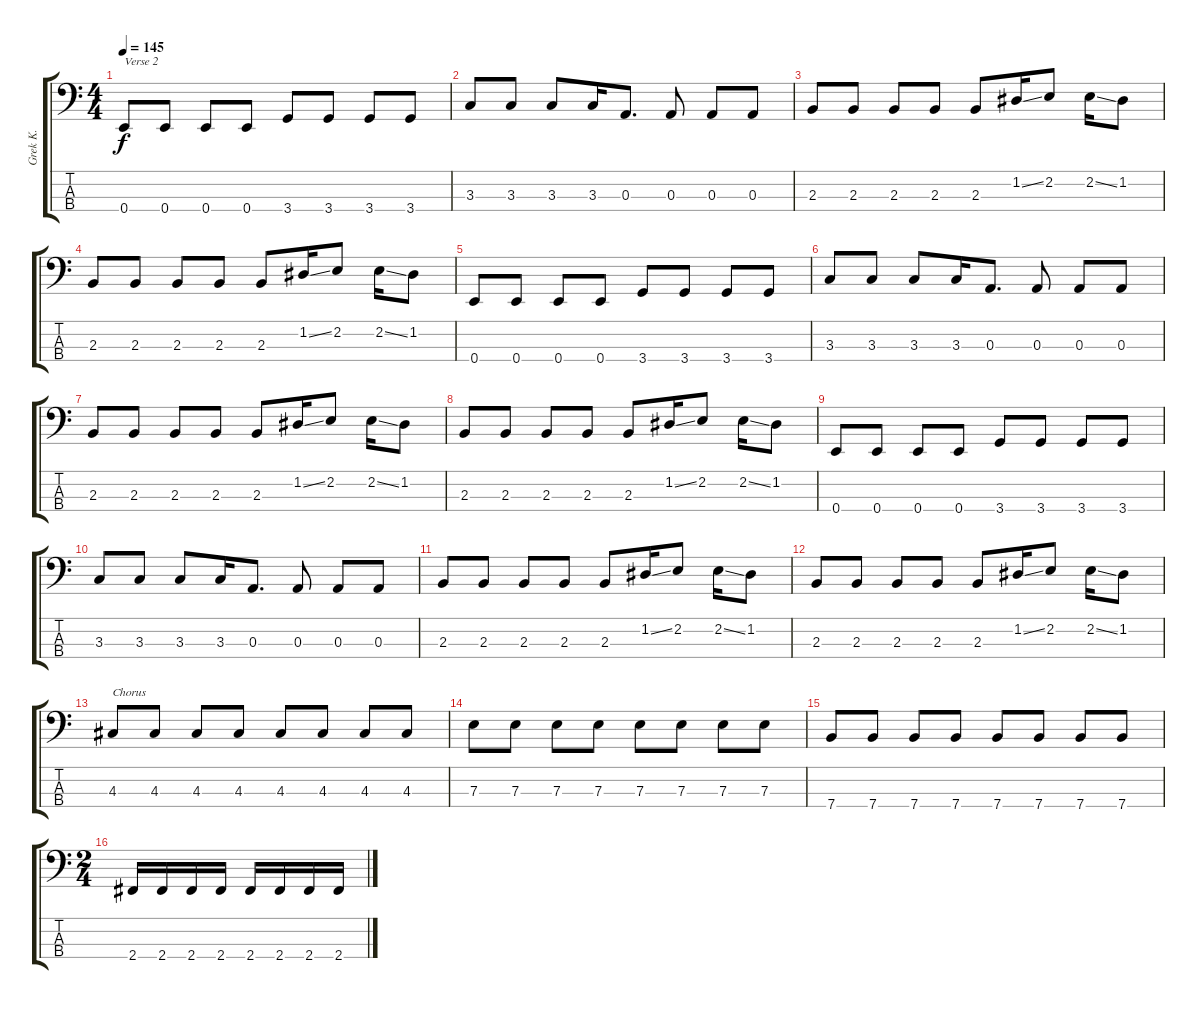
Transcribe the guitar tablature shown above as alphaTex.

\track ("Grek K." "Grek K.") {instrument electricbassfinger}
\staff {score tabs}
\tuning (G2 D2 A1 E1) {hide}
\ts (4 4)
\tempo 145
\clef f4
\ks c
0.4.8{txt "Verse 2" dy f} 0.4.8 0.4.8 0.4.8 3.4.8 3.4.8 3.4.8 3.4.8 |
3.3.8 3.3.8 3.3.8 3.3.16 0.3.8{d} 0.3.8 0.3.8 0.3.8 |
2.3.8 2.3.8 2.3.8 2.3.8 2.3.8 1.2{ss}.16 2.2.8 2.2{ss}.16 1.2.8 |
2.3.8 2.3.8 2.3.8 2.3.8 2.3.8 1.2{ss}.16 2.2.8 2.2{ss}.16 1.2.8 |
0.4.8 0.4.8 0.4.8 0.4.8 3.4.8 3.4.8 3.4.8 3.4.8 |
3.3.8 3.3.8 3.3.8 3.3.16 0.3.8{d} 0.3.8 0.3.8 0.3.8 |
2.3.8 2.3.8 2.3.8 2.3.8 2.3.8 1.2{ss}.16 2.2.8 2.2{ss}.16 1.2.8 |
2.3.8 2.3.8 2.3.8 2.3.8 2.3.8 1.2{ss}.16 2.2.8 2.2{ss}.16 1.2.8 |
0.4.8 0.4.8 0.4.8 0.4.8 3.4.8 3.4.8 3.4.8 3.4.8 |
3.3.8 3.3.8 3.3.8 3.3.16 0.3.8{d} 0.3.8 0.3.8 0.3.8 |
2.3.8 2.3.8 2.3.8 2.3.8 2.3.8 1.2{ss}.16 2.2.8 2.2{ss}.16 1.2.8 |
2.3.8 2.3.8 2.3.8 2.3.8 2.3.8 1.2{ss}.16 2.2.8 2.2{ss}.16 1.2.8 |
4.3.8{txt "Chorus"} 4.3.8 4.3.8 4.3.8 4.3.8 4.3.8 4.3.8 4.3.8 |
7.3.8 7.3.8 7.3.8 7.3.8 7.3.8 7.3.8 7.3.8 7.3.8 |
7.4.8 7.4.8 7.4.8 7.4.8 7.4.8 7.4.8 7.4.8 7.4.8 |
\ts (2 4)
2.4.16 2.4.16 2.4.16 2.4.16 2.4.16 2.4.16 2.4.16 2.4.16
